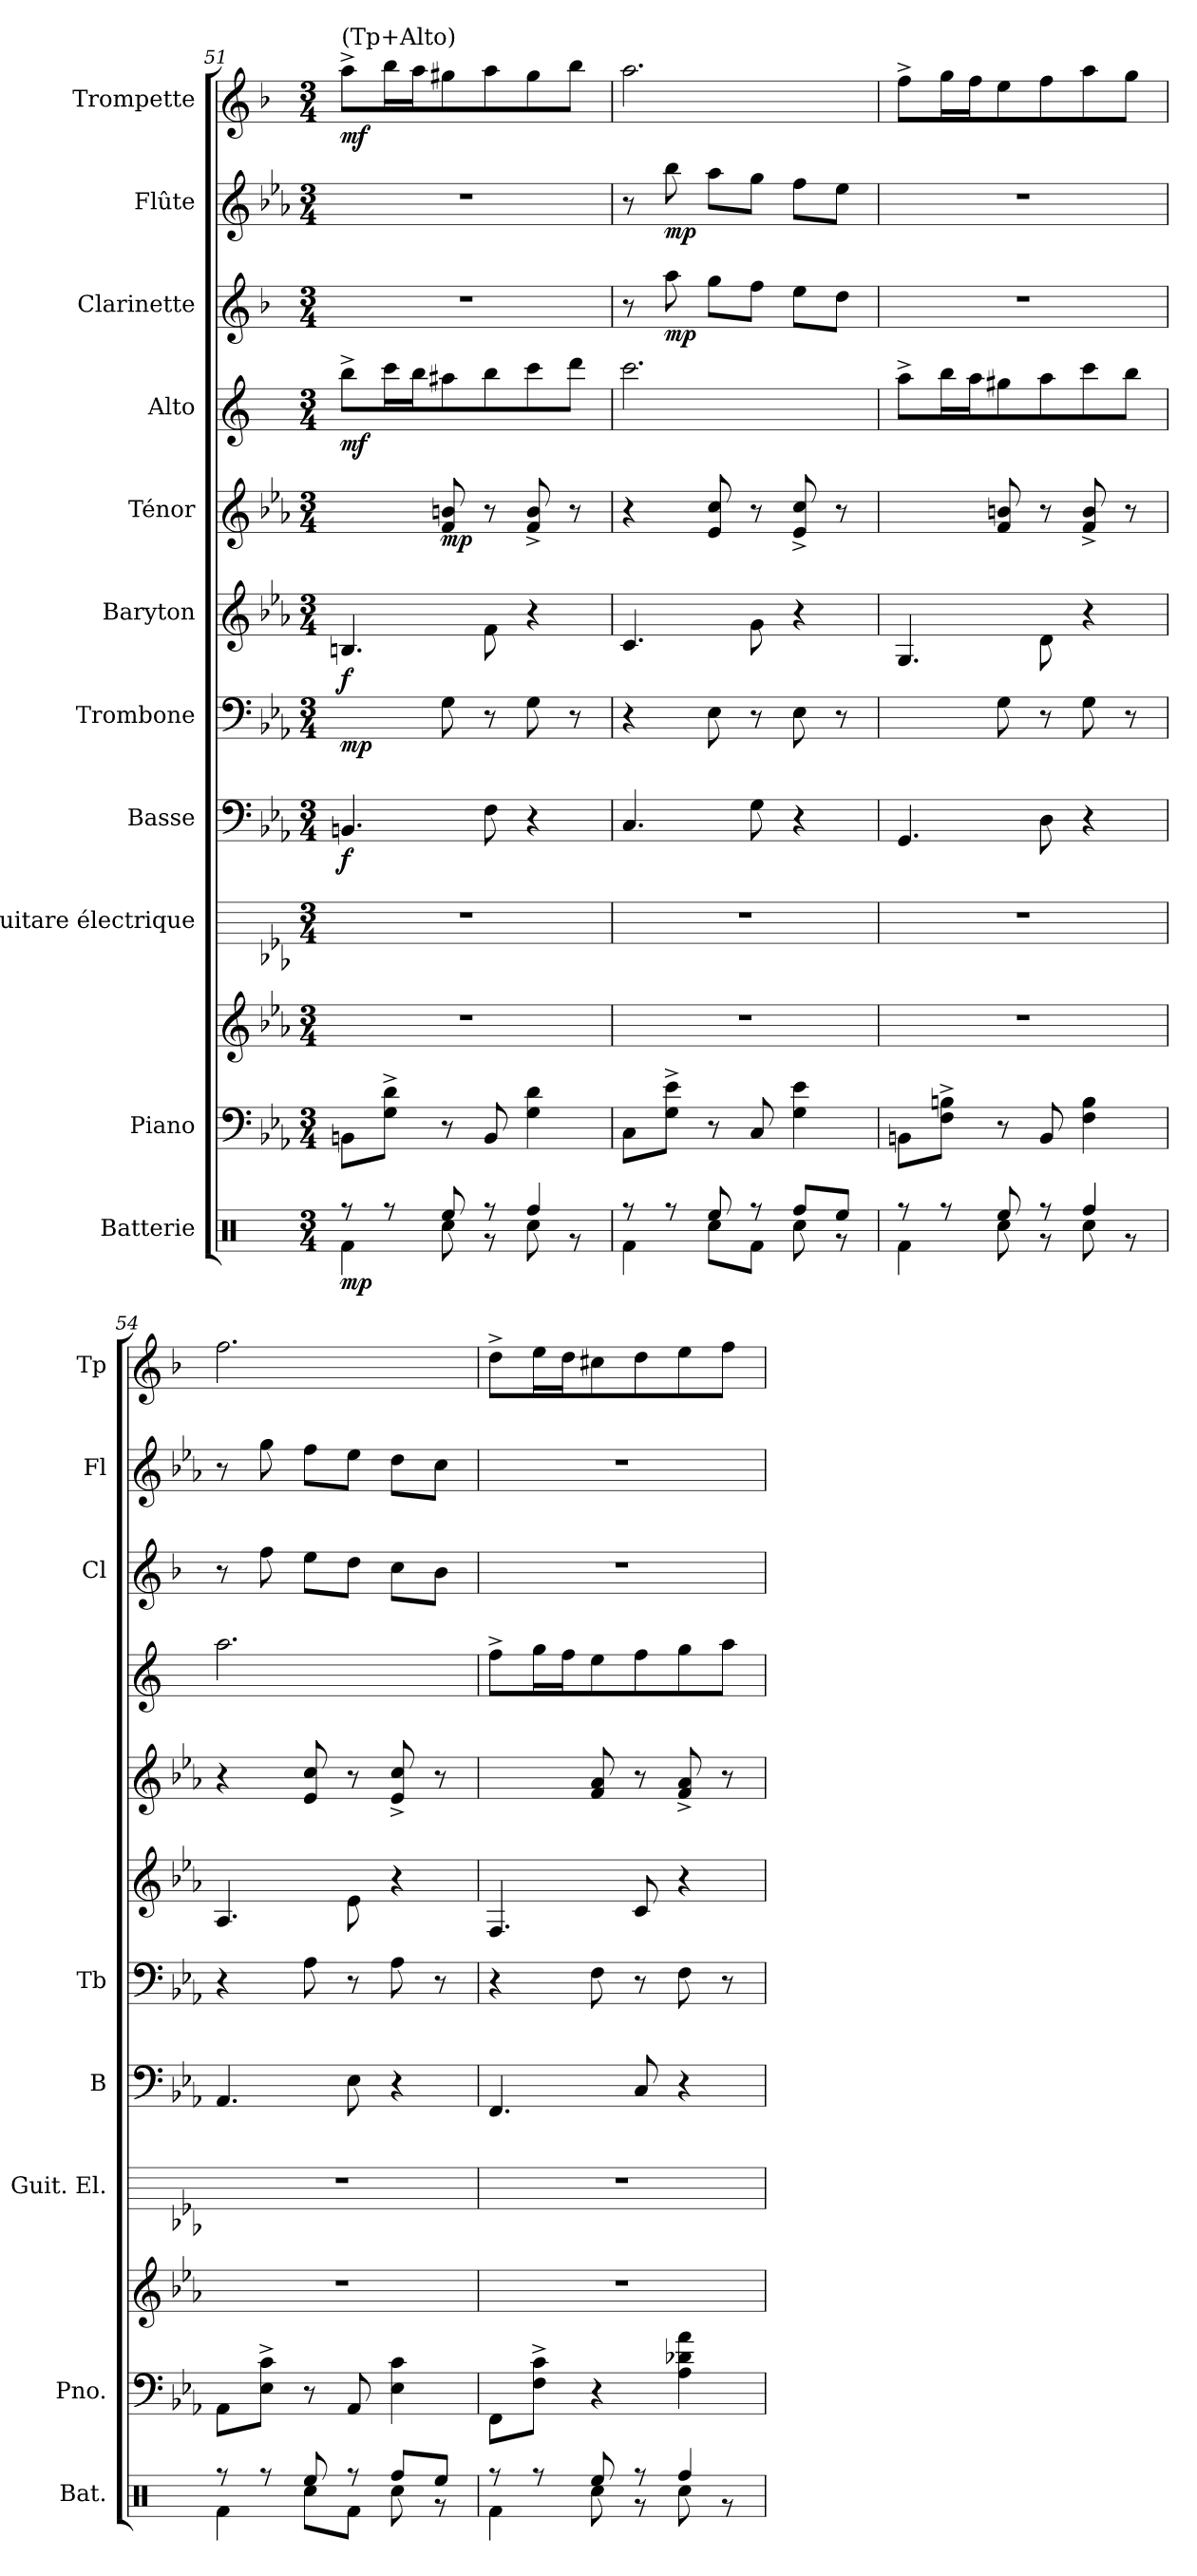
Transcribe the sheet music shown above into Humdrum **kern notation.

**kern	**dynam	**kern	**kern	**kern	**kern	**dynam	**kern	**dynam	**kern	**dynam	**kern	**dynam	**kern	**dynam	**kern	**dynam	**kern	**dynam	**kern	**dynam
*part11	*part11	*part10	*part10	*part9	*part8	*part8	*part7	*part7	*part6	*part6	*part5	*part5	*part4	*part4	*part3	*part3	*part2	*part2	*part1	*part1
*staff12	*staff12	*staff11	*staff10	*staff9	*staff8	*staff8	*staff7	*staff7	*staff6	*staff6	*staff5	*staff5	*staff4	*staff4	*staff3	*staff3	*staff2	*staff2	*staff1	*staff1
*I"Batterie	*	*I"Piano	*	*I"Guitare électrique	*I"Basse	*	*I"Trombone	*	*I"Baryton	*	*I"Ténor	*	*I"Alto	*	*I"Clarinette	*	*I"Flûte	*	*I"Trompette	*
*I'Bat.	*	*I'Pno.	*	*I'Guit. El.	*I'B	*	*I'Tb	*	*	*	*	*	*	*	*I'Cl	*	*I'Fl	*	*I'Tp	*
*clefX	*	*clefF4	*clefG2	*	*clefF4	*	*clefF4	*	*clefG2	*	*clefG2	*	*clefG2	*	*clefG2	*	*clefG2	*	*clefG2	*
*	*	*	*	*	*ITrd7c12	*	*	*	*ITrd12c21	*	*ITrd8c14	*	*ITrd5c9	*	*ITrd1c2	*	*	*	*ITrd1c2	*
*k[]	*	*k[b-e-a-]	*k[b-e-a-]	*k[b-e-a-]	*k[b-e-a-]	*	*k[b-e-a-]	*	*k[b-e-a-]	*	*k[b-e-a-]	*	*k[b-e-a-]	*	*k[b-e-a-]	*	*k[b-e-a-]	*	*k[b-e-a-]	*
*M3/4	*	*M3/4	*M3/4	*M3/4	*M3/4	*	*M3/4	*	*M3/4	*	*M3/4	*	*M3/4	*	*M3/4	*	*M3/4	*	*M3/4	*
=51	=51	=51	=51	=51	=51	=51	=51	=51	=51	=51	=51	=51	=51	=51	=51	=51	=51	=51	=51	=51
*^	*	*	*	*	*	*	*	*	*	*	*	*	*	*	*	*	*	*	*	*
!	!	!	!	!	!	!	!	!	!	!	!	!	!	!	!	!	!	!	!	!LO:TX:a:t=(Tp+Alto)	!
!	!	!LO:DY:b	!	!	!	!	!LO:DY:b	!	!LO:DY:b	!	!LO:DY:b	!	!	!	!LO:DY:b	!	!	!	!	!	!LO:DY:b
8r	4Rf\	mp	8BBn\L	2.r	2.r	4.BBBn/	f	4ryy	mp	4.BBn/	f	4ryy	.	8dd^\L	mf	2.r	.	2.r	.	8gg^\L	mf
8r	.	.	8G^\ 8d^\J	.	.	.	.	.	.	.	.	.	.	16ee-\L	.	.	.	.	.	16aa-\L	.
.	.	.	.	.	.	.	.	.	.	.	.	.	.	16dd\J	.	.	.	.	.	16gg\J	.
!	!	!	!	!	!	!	!	!	!	!	!	!	!LO:DY:b	!	!	!	!	!	!	!	!
8Ree/	8Rcc\	.	8r	.	.	.	.	8G\	.	.	.	8F/ 8Bn/	mp	8cc#X\	.	.	.	.	.	8ff#X\	.
8r	8r	.	8BB/	.	.	8FF\	.	8r	.	8F\	.	8r	.	8dd\	.	.	.	.	.	8gg\	.
4Rff/	8Rcc\	.	4G\ 4d\	.	.	4r	.	8G\	.	4r	.	8F/^ 8B/^	.	8ee-\	.	.	.	.	.	8ff#\	.
.	8r	.	.	.	.	.	.	8r	.	.	.	8r	.	8ff\J	.	.	.	.	.	8aa-\J	.
=52	=52	=52	=52	=52	=52	=52	=52	=52	=52	=52	=52	=52	=52	=52	=52	=52	=52	=52	=52	=52	=52
8r	4Rf\	.	8C\L	2.r	2.r	4.CC/	.	4r	.	4.C/	.	4r	.	2.ee-\	.	8r	.	8r	.	2.gg\	.
!	!	!	!	!	!	!	!	!	!	!	!	!	!	!	!	!	!LO:DY:b	!	!LO:DY:b	!	!
8r	.	.	8G^\ 8e-^\J	.	.	.	.	.	.	.	.	.	.	.	.	8gg\	mp	8bb-\	mp	.	.
8Ree/	8Rcc\L	.	8r	.	.	.	.	8E-\	.	.	.	8E-/ 8c/	.	.	.	8ff\L	.	8aa-\L	.	.	.
8r	8Rf\J	.	8C/	.	.	8GG\	.	8r	.	8G\	.	8r	.	.	.	8ee-\J	.	8gg\J	.	.	.
8Rff/L	8Rcc\	.	4G\ 4e-\	.	.	4r	.	8E-\	.	4r	.	8E-/^ 8c/^	.	.	.	8dd\L	.	8ff\L	.	.	.
8Ree/J	8r	.	.	.	.	.	.	8r	.	.	.	8r	.	.	.	8cc\J	.	8ee-\J	.	.	.
=53	=53	=53	=53	=53	=53	=53	=53	=53	=53	=53	=53	=53	=53	=53	=53	=53	=53	=53	=53	=53	=53
8r	4Rf\	.	8BBn\L	2.r	2.r	4.GGG/	.	4ryy	.	4.GG/	.	4ryy	.	8cc^\L	.	2.r	.	2.r	.	8ee-^\L	.
8r	.	.	8F^\ 8Bn^\J	.	.	.	.	.	.	.	.	.	.	16dd\L	.	.	.	.	.	16ff\L	.
.	.	.	.	.	.	.	.	.	.	.	.	.	.	16cc\J	.	.	.	.	.	16ee-\J	.
8Ree/	8Rcc\	.	8r	.	.	.	.	8G\	.	.	.	8F/ 8Bn/	.	8bn\	.	.	.	.	.	8dd\	.
8r	8r	.	8BB/	.	.	8DD\	.	8r	.	8D\	.	8r	.	8cc\	.	.	.	.	.	8ee-\	.
4Rff/	8Rcc\	.	4F\ 4B\	.	.	4r	.	8G\	.	4r	.	8F/^ 8B/^	.	8ee-\	.	.	.	.	.	8gg\	.
.	8r	.	.	.	.	.	.	8r	.	.	.	8r	.	8dd\J	.	.	.	.	.	8ff\J	.
=54	=54	=54	=54	=54	=54	=54	=54	=54	=54	=54	=54	=54	=54	=54	=54	=54	=54	=54	=54	=54	=54
8r	4Rf\	.	8AA-\L	2.r	2.r	4.AAA-/	.	4r	.	4.AA-/	.	4r	.	2.cc\	.	8r	.	8r	.	2.ee-\	.
8r	.	.	8E-^\ 8c^\J	.	.	.	.	.	.	.	.	.	.	.	.	8ee-\	.	8gg\	.	.	.
8Ree/	8Rcc\L	.	8r	.	.	.	.	8A-\	.	.	.	8E-/ 8c/	.	.	.	8dd\L	.	8ff\L	.	.	.
8r	8Rf\J	.	8AA-/	.	.	8EE-\	.	8r	.	8E-\	.	8r	.	.	.	8cc\J	.	8ee-\J	.	.	.
8Rff/L	8Rcc\	.	4E-\ 4c\	.	.	4r	.	8A-\	.	4r	.	8E-/^ 8c/^	.	.	.	8b-\L	.	8dd\L	.	.	.
8Ree/J	8r	.	.	.	.	.	.	8r	.	.	.	8r	.	.	.	8a-\J	.	8cc\J	.	.	.
!!LO:PB:g=z
=55	=55	=55	=55	=55	=55	=55	=55	=55	=55	=55	=55	=55	=55	=55	=55	=55	=55	=55	=55	=55	=55
8r	4Rf\	.	8FF\L	2.r	2.r	4.FFF/	.	4r	.	4.FF/	.	4ryy	.	8a-^\L	.	2.r	.	2.r	.	8cc^\L	.
8r	.	.	8F^\ 8c^\J	.	.	.	.	.	.	.	.	.	.	16b-\L	.	.	.	.	.	16dd\L	.
.	.	.	.	.	.	.	.	.	.	.	.	.	.	16a-\J	.	.	.	.	.	16cc\J	.
8Ree/	8Rcc\	.	4r	.	.	.	.	8F\	.	.	.	8F/ 8A-/	.	8g\	.	.	.	.	.	8bn\	.
8r	8r	.	.	.	.	8CC/	.	8r	.	8C/	.	8r	.	8a-\	.	.	.	.	.	8cc\	.
4Rff/	8Rcc\	.	4A-\ 4d-X\ 4a-\	.	.	4r	.	8F\	.	4r	.	8F/^ 8A-/^	.	8b-\	.	.	.	.	.	8dd\	.
.	8r	.	.	.	.	.	.	8r	.	.	.	8r	.	8cc\J	.	.	.	.	.	8ee-\J	.
*v	*v	*	*	*	*	*	*	*	*	*	*	*	*	*	*	*	*	*	*	*	*
=	=	=	=	=	=	=	=	=	=	=	=	=	=	=	=	=	=	=	=	=
*-	*-	*-	*-	*-	*-	*-	*-	*-	*-	*-	*-	*-	*-	*-	*-	*-	*-	*-	*-	*-
